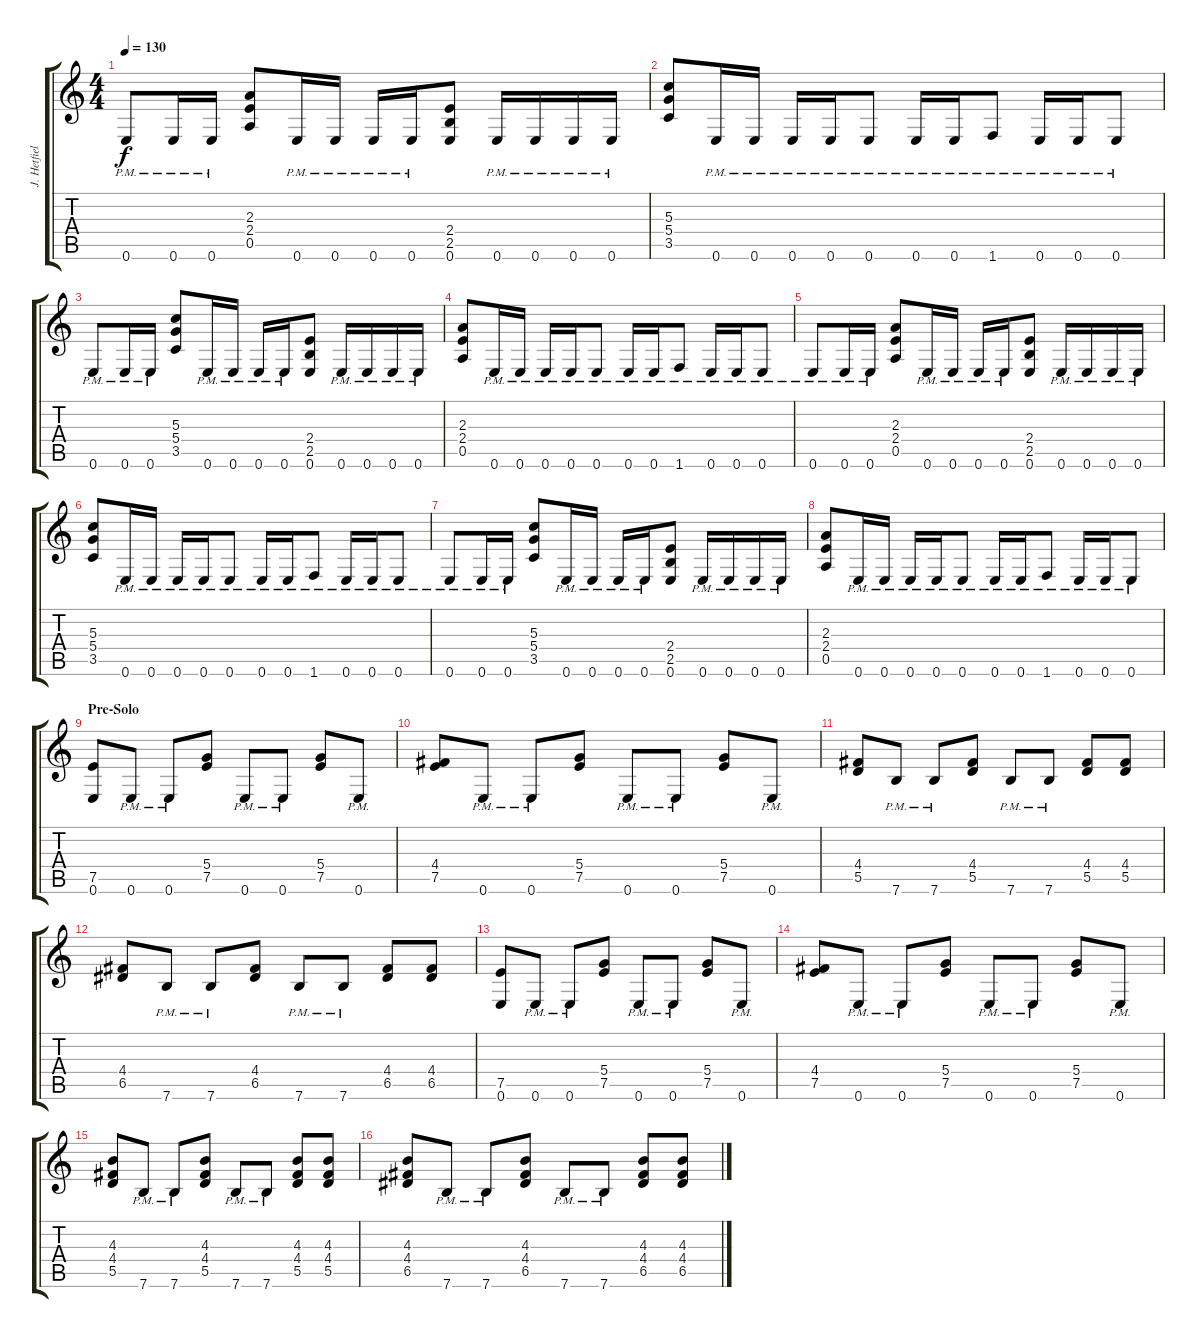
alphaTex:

\track ("J. Hetfield (Rhythm)" "J. Hetfiel") {instrument distortionguitar}
\staff {score tabs}
\tuning (E4 B3 G3 D3 A2 E2) {hide}
\ts (4 4)
\tempo 130
\clef g2
\ks c
0.6{pm}.8{dy f} 0.6{pm}.16 0.6{pm}.16 (2.3 2.4 0.5).8 0.6{pm}.16 0.6{pm}.16 0.6{pm}.16 0.6{pm}.16 (2.4 2.5 0.6).8 0.6{pm}.16 0.6{pm}.16 0.6{pm}.16 0.6{pm}.16 |
(5.3 5.4 3.5).8 0.6{pm}.16 0.6{pm}.16 0.6{pm}.16 0.6{pm}.16 0.6{pm}.8 0.6{pm}.16 0.6{pm}.16 1.6{pm}.8 0.6{pm}.16 0.6{pm}.16 0.6{pm}.8 |
0.6{pm}.8 0.6{pm}.16 0.6{pm}.16 (5.3 5.4 3.5).8 0.6{pm}.16 0.6{pm}.16 0.6{pm}.16 0.6{pm}.16 (2.4 2.5 0.6).8 0.6{pm}.16 0.6{pm}.16 0.6{pm}.16 0.6{pm}.16 |
(2.3 2.4 0.5).8 0.6{pm}.16 0.6{pm}.16 0.6{pm}.16 0.6{pm}.16 0.6{pm}.8 0.6{pm}.16 0.6{pm}.16 1.6{pm}.8 0.6{pm}.16 0.6{pm}.16 0.6{pm}.8 |
0.6{pm}.8 0.6{pm}.16 0.6{pm}.16 (2.3 2.4 0.5).8 0.6{pm}.16 0.6{pm}.16 0.6{pm}.16 0.6{pm}.16 (2.4 2.5 0.6).8 0.6{pm}.16 0.6{pm}.16 0.6{pm}.16 0.6{pm}.16 |
(5.3 5.4 3.5).8 0.6{pm}.16 0.6{pm}.16 0.6{pm}.16 0.6{pm}.16 0.6{pm}.8 0.6{pm}.16 0.6{pm}.16 1.6{pm}.8 0.6{pm}.16 0.6{pm}.16 0.6{pm}.8 |
0.6{pm}.8 0.6{pm}.16 0.6{pm}.16 (5.3 5.4 3.5).8 0.6{pm}.16 0.6{pm}.16 0.6{pm}.16 0.6{pm}.16 (2.4 2.5 0.6).8 0.6{pm}.16 0.6{pm}.16 0.6{pm}.16 0.6{pm}.16 |
(2.3 2.4 0.5).8 0.6{pm}.16 0.6{pm}.16 0.6{pm}.16 0.6{pm}.16 0.6{pm}.8 0.6{pm}.16 0.6{pm}.16 1.6{pm}.8 0.6{pm}.16 0.6{pm}.16 0.6{pm}.8 |
\section ("" "Pre-Solo")
(7.5 0.6).8 0.6{pm}.8 0.6{pm}.8 (5.4 7.5).8 0.6{pm}.8 0.6{pm}.8 (5.4 7.5).8 0.6{pm}.8 |
(4.4 7.5).8 0.6{pm}.8 0.6{pm}.8 (5.4 7.5).8 0.6{pm}.8 0.6{pm}.8 (5.4 7.5).8 0.6{pm}.8 |
(4.4 5.5).8 7.6{pm}.8 7.6{pm}.8 (4.4 5.5).8 7.6{pm}.8 7.6{pm}.8 (4.4 5.5).8 (4.4 5.5).8 |
(4.4 6.5).8 7.6{pm}.8 7.6{pm}.8 (4.4 6.5).8 7.6{pm}.8 7.6{pm}.8 (4.4 6.5).8 (4.4 6.5).8 |
(7.5 0.6).8 0.6{pm}.8 0.6{pm}.8 (5.4 7.5).8 0.6{pm}.8 0.6{pm}.8 (5.4 7.5).8 0.6{pm}.8 |
(4.4 7.5).8 0.6{pm}.8 0.6{pm}.8 (5.4 7.5).8 0.6{pm}.8 0.6{pm}.8 (5.4 7.5).8 0.6{pm}.8 |
(4.3 4.4 5.5).8 7.6{pm}.8 7.6{pm}.8 (4.3 4.4 5.5).8 7.6{pm}.8 7.6{pm}.8 (4.3 4.4 5.5).8 (4.3 4.4 5.5).8 |
(4.3 4.4 6.5).8 7.6{pm}.8 7.6{pm}.8 (4.3 4.4 6.5).8 7.6{pm}.8 7.6{pm}.8 (4.3 4.4 6.5).8 (4.3 4.4 6.5).8
